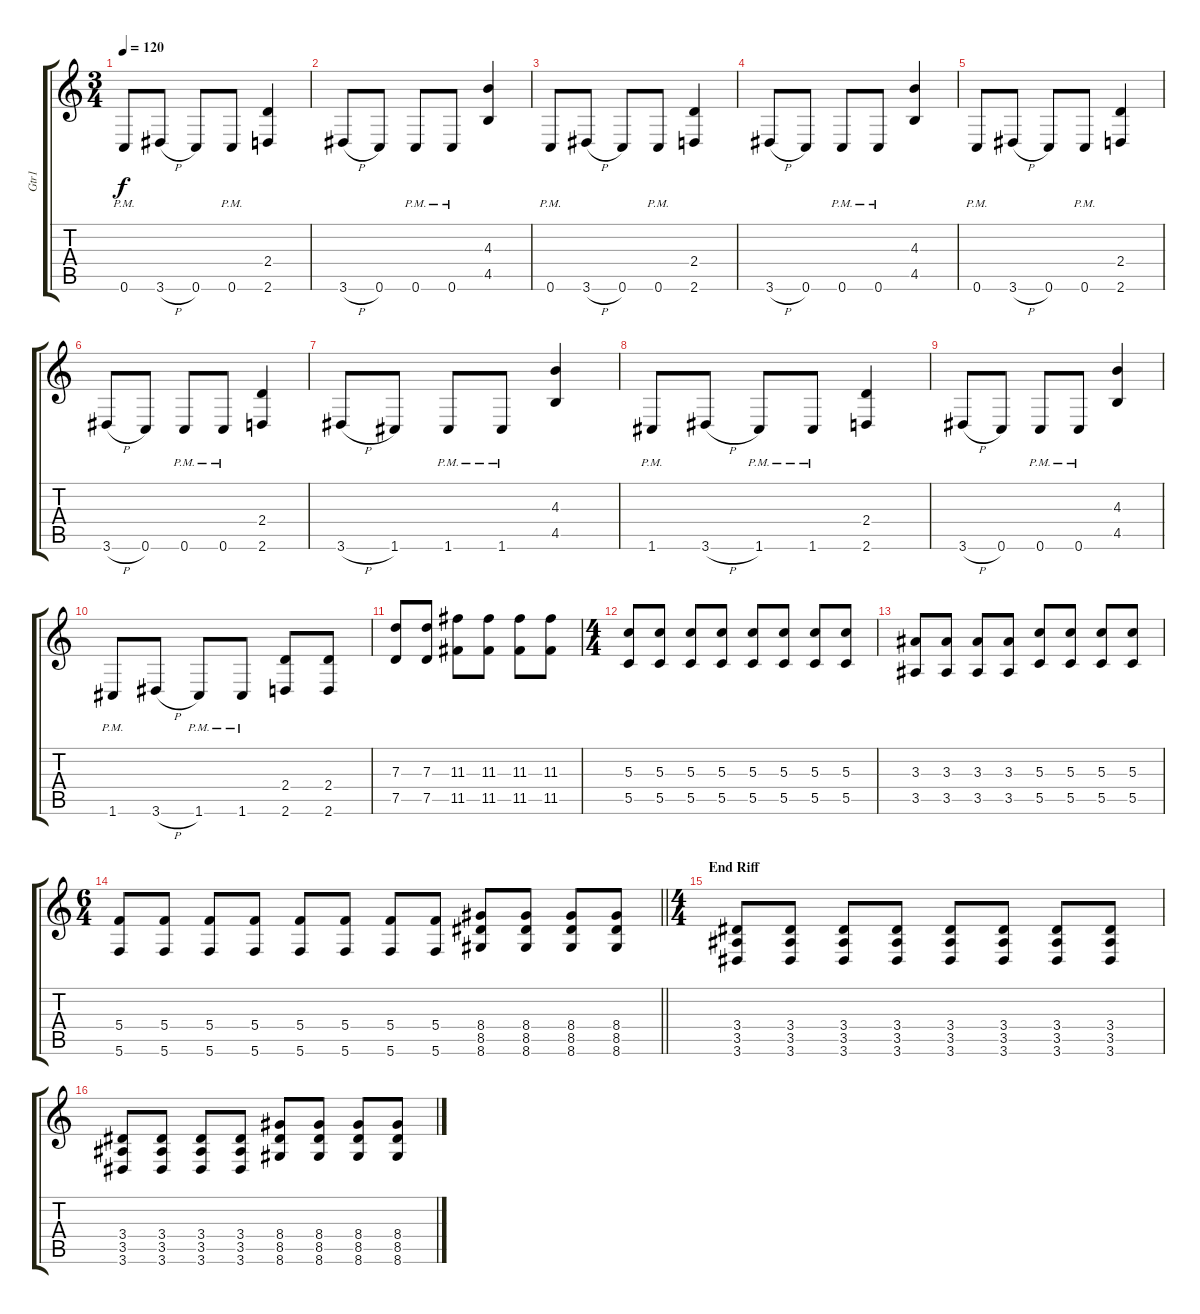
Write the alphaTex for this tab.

\track ("Gtr1" "Gtr1") {instrument distortionguitar}
\staff {score tabs}
\tuning (E4 C4 G3 C3 G2 C2) {hide}
\ts (3 4)
\tempo 120
\clef g2
\ks c
0.6{pm}.8{dy f} 3.6{h}.8 0.6.8 0.6{pm}.8 (2.4 2.6).4 |
3.6{h}.8 0.6.8 0.6{pm}.8 0.6{pm}.8 (4.3 4.5).4 |
0.6{pm}.8 3.6{h}.8 0.6.8 0.6{pm}.8 (2.4 2.6).4 |
3.6{h}.8 0.6.8 0.6{pm}.8 0.6{pm}.8 (4.3 4.5).4 |
0.6{pm}.8 3.6{h}.8 0.6.8 0.6{pm}.8 (2.4 2.6).4 |
3.6{h}.8 0.6.8 0.6{pm}.8 0.6{pm}.8 (2.4 2.6).4 |
3.6{h}.8 1.6.8 1.6{pm}.8 1.6{pm}.8 (4.3 4.5).4 |
1.6{pm}.8 3.6{h}.8 1.6{pm}.8 1.6{pm}.8 (2.4 2.6).4 |
3.6{h}.8 0.6.8 0.6{pm}.8 0.6{pm}.8 (4.3 4.5).4 |
1.6{pm}.8 3.6{h}.8 1.6{pm}.8 1.6{pm}.8 (2.4 2.6).8 (2.4 2.6).8 |
(7.3 7.5).8 (7.3 7.5).8 (11.3 11.5).8 (11.3 11.5).8 (11.3 11.5).8 (11.3 11.5).8 |
\ts (4 4)
(5.3 5.5).8 (5.3 5.5).8 (5.3 5.5).8 (5.3 5.5).8 (5.3 5.5).8 (5.3 5.5).8 (5.3 5.5).8 (5.3 5.5).8 |
(3.3 3.5).8 (3.3 3.5).8 (3.3 3.5).8 (3.3 3.5).8 (5.3 5.5).8 (5.3 5.5).8 (5.3 5.5).8 (5.3 5.5).8 |
\ts (6 4)
\barLineRight lightlight
(5.4 5.6).8 (5.4 5.6).8 (5.4 5.6).8 (5.4 5.6).8 (5.4 5.6).8 (5.4 5.6).8 (5.4 5.6).8 (5.4 5.6).8 (8.4 8.5 8.6).8 (8.4 8.5 8.6).8 (8.4 8.5 8.6).8 (8.4 8.5 8.6).8 |
\ts (4 4)
\section ("" "End Riff")
(3.4 3.5 3.6).8 (3.4 3.5 3.6).8 (3.4 3.5 3.6).8 (3.4 3.5 3.6).8 (3.4 3.5 3.6).8 (3.4 3.5 3.6).8 (3.4 3.5 3.6).8 (3.4 3.5 3.6).8 |
(3.4 3.5 3.6).8 (3.4 3.5 3.6).8 (3.4 3.5 3.6).8 (3.4 3.5 3.6).8 (8.4 8.5 8.6).8 (8.4 8.5 8.6).8 (8.4 8.5 8.6).8 (8.4 8.5 8.6).8
